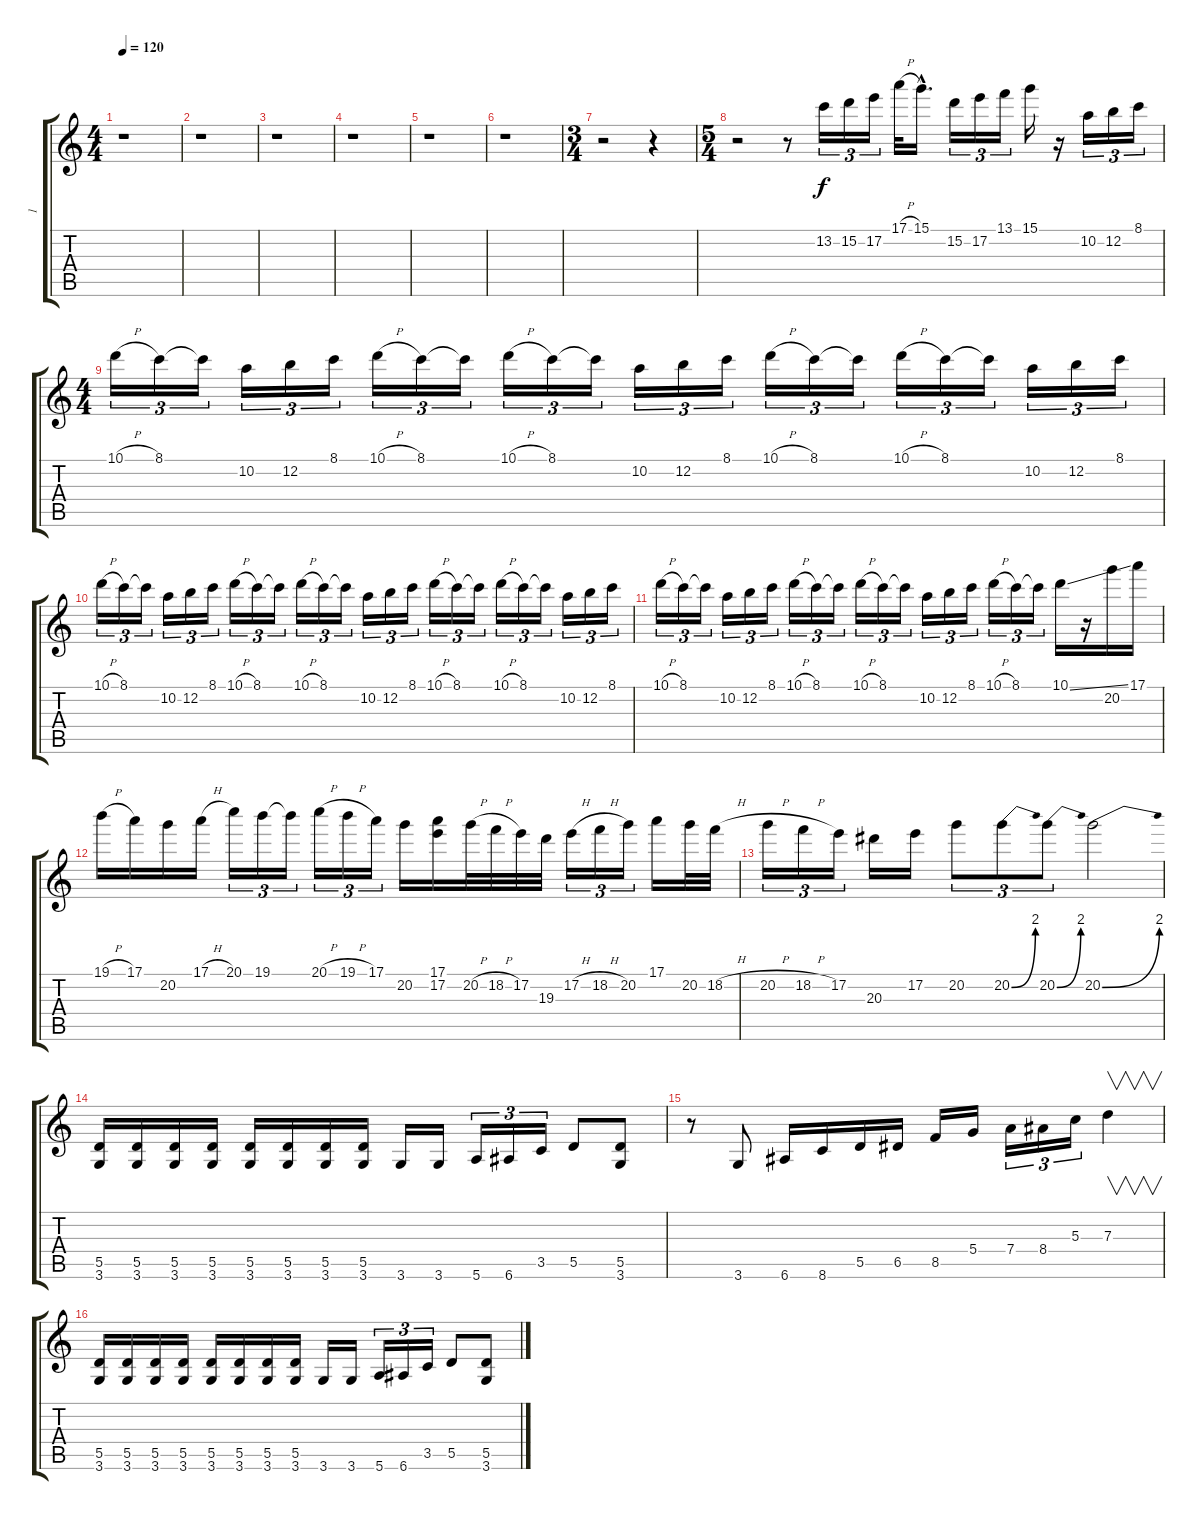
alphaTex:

\track ("1" "1") {instrument distortionguitar}
\staff {score tabs}
\tuning (E4 B3 G3 D3 A2 E2) {hide}
\ts (4 4)
\tempo 120
\clef g2
\ks c
r.1{dy f} |
r.1 |
r.1 |
r.1 |
r.1 |
r.1 |
\ts (3 4)
r.2 r.4 |
\ts (5 4)
r.2 r.8 13.2.16{tu (3 2)} 15.2.16{tu (3 2)} 17.2.16{tu (3 2)} 17.1{h}.32 15.1{hac}.16{d} 15.2.16{tu (3 2)} 17.2.16{tu (3 2)} 13.1.16{tu (3 2)} 15.1.16 r.16 10.2.16{tu (3 2)} 12.2.16{tu (3 2)} 8.1.16{tu (3 2)} |
\ts (4 4)
10.1{h}.16{tu (3 2)} 8.1.16{tu (3 2)} 8.1{t}.16{tu (3 2)} 10.2.16{tu (3 2)} 12.2.16{tu (3 2)} 8.1.16{tu (3 2)} 10.1{h}.16{tu (3 2)} 8.1.16{tu (3 2)} 8.1{t}.16{tu (3 2)} 10.1{h}.16{tu (3 2)} 8.1.16{tu (3 2)} 8.1{t}.16{tu (3 2)} 10.2.16{tu (3 2)} 12.2.16{tu (3 2)} 8.1.16{tu (3 2)} 10.1{h}.16{tu (3 2)} 8.1.16{tu (3 2)} 8.1{t}.16{tu (3 2)} 10.1{h}.16{tu (3 2)} 8.1.16{tu (3 2)} 8.1{t}.16{tu (3 2)} 10.2.16{tu (3 2)} 12.2.16{tu (3 2)} 8.1.16{tu (3 2)} |
10.1{h}.16{tu (3 2)} 8.1.16{tu (3 2)} 8.1{t}.16{tu (3 2)} 10.2.16{tu (3 2)} 12.2.16{tu (3 2)} 8.1.16{tu (3 2)} 10.1{h}.16{tu (3 2)} 8.1.16{tu (3 2)} 8.1{t}.16{tu (3 2)} 10.1{h}.16{tu (3 2)} 8.1.16{tu (3 2)} 8.1{t}.16{tu (3 2)} 10.2.16{tu (3 2)} 12.2.16{tu (3 2)} 8.1.16{tu (3 2)} 10.1{h}.16{tu (3 2)} 8.1.16{tu (3 2)} 8.1{t}.16{tu (3 2)} 10.1{h}.16{tu (3 2)} 8.1.16{tu (3 2)} 8.1{t}.16{tu (3 2)} 10.2.16{tu (3 2)} 12.2.16{tu (3 2)} 8.1.16{tu (3 2)} |
10.1{h}.16{tu (3 2)} 8.1.16{tu (3 2)} 8.1{t}.16{tu (3 2)} 10.2.16{tu (3 2)} 12.2.16{tu (3 2)} 8.1.16{tu (3 2)} 10.1{h}.16{tu (3 2)} 8.1.16{tu (3 2)} 8.1{t}.16{tu (3 2)} 10.1{h}.16{tu (3 2)} 8.1.16{tu (3 2)} 8.1{t}.16{tu (3 2)} 10.2.16{tu (3 2)} 12.2.16{tu (3 2)} 8.1.16{tu (3 2)} 10.1{h}.16{tu (3 2)} 8.1.16{tu (3 2)} 8.1{t}.16{tu (3 2)} 10.1{ss}.16 r.16 20.2.16 17.1.16 |
19.1{h}.16 17.1.16 20.2.16 17.1{h}.16 20.1.16{tu (3 2)} 19.1.16{tu (3 2)} 19.1{t}.16{tu (3 2)} 20.1{h}.16{tu (3 2)} 19.1{h}.16{tu (3 2)} 17.1.16{tu (3 2)} 20.2.16 (17.1 17.2).16 20.2{h}.32 18.2{h}.32 17.2.32 19.3.32 17.2{h}.16{tu (3 2)} 18.2{h}.16{tu (3 2)} 20.2.16{tu (3 2)} 17.1.16 20.2.32 18.2{h}.32 |
20.2{h}.16{tu (3 2)} 18.2{h}.16{tu (3 2)} 17.2.16{tu (3 2)} 20.3.16 17.2.16 20.2.8{tu (3 2)} 20.2{be (bend 0 0 60 8)}.8{tu (3 2)} 20.2{be (bend 0 0 60 8)}.8{tu (3 2)} 20.2{be (bend 0 0 60 8)}.2 |
(5.5 3.6).16 (5.5 3.6).16 (5.5 3.6).16 (5.5 3.6).16 (5.5 3.6).16 (5.5 3.6).16 (5.5 3.6).16 (5.5 3.6).16 3.6.16 3.6.16 5.6.16{tu (3 2)} 6.6.16{tu (3 2)} 3.5.16{tu (3 2)} 5.5.8 (5.5 3.6).8 |
r.8 3.6.8 6.6.16 8.6.16 5.5.16 6.5.16 8.5.16 5.4.16 7.4.16{tu (3 2)} 8.4.16{tu (3 2)} 5.3.16{tu (3 2)} 7.3.4{v} |
(5.5 3.6).16 (5.5 3.6).16 (5.5 3.6).16 (5.5 3.6).16 (5.5 3.6).16 (5.5 3.6).16 (5.5 3.6).16 (5.5 3.6).16 3.6.16 3.6.16 5.6.16{tu (3 2)} 6.6.16{tu (3 2)} 3.5.16{tu (3 2)} 5.5.8 (5.5 3.6).8
